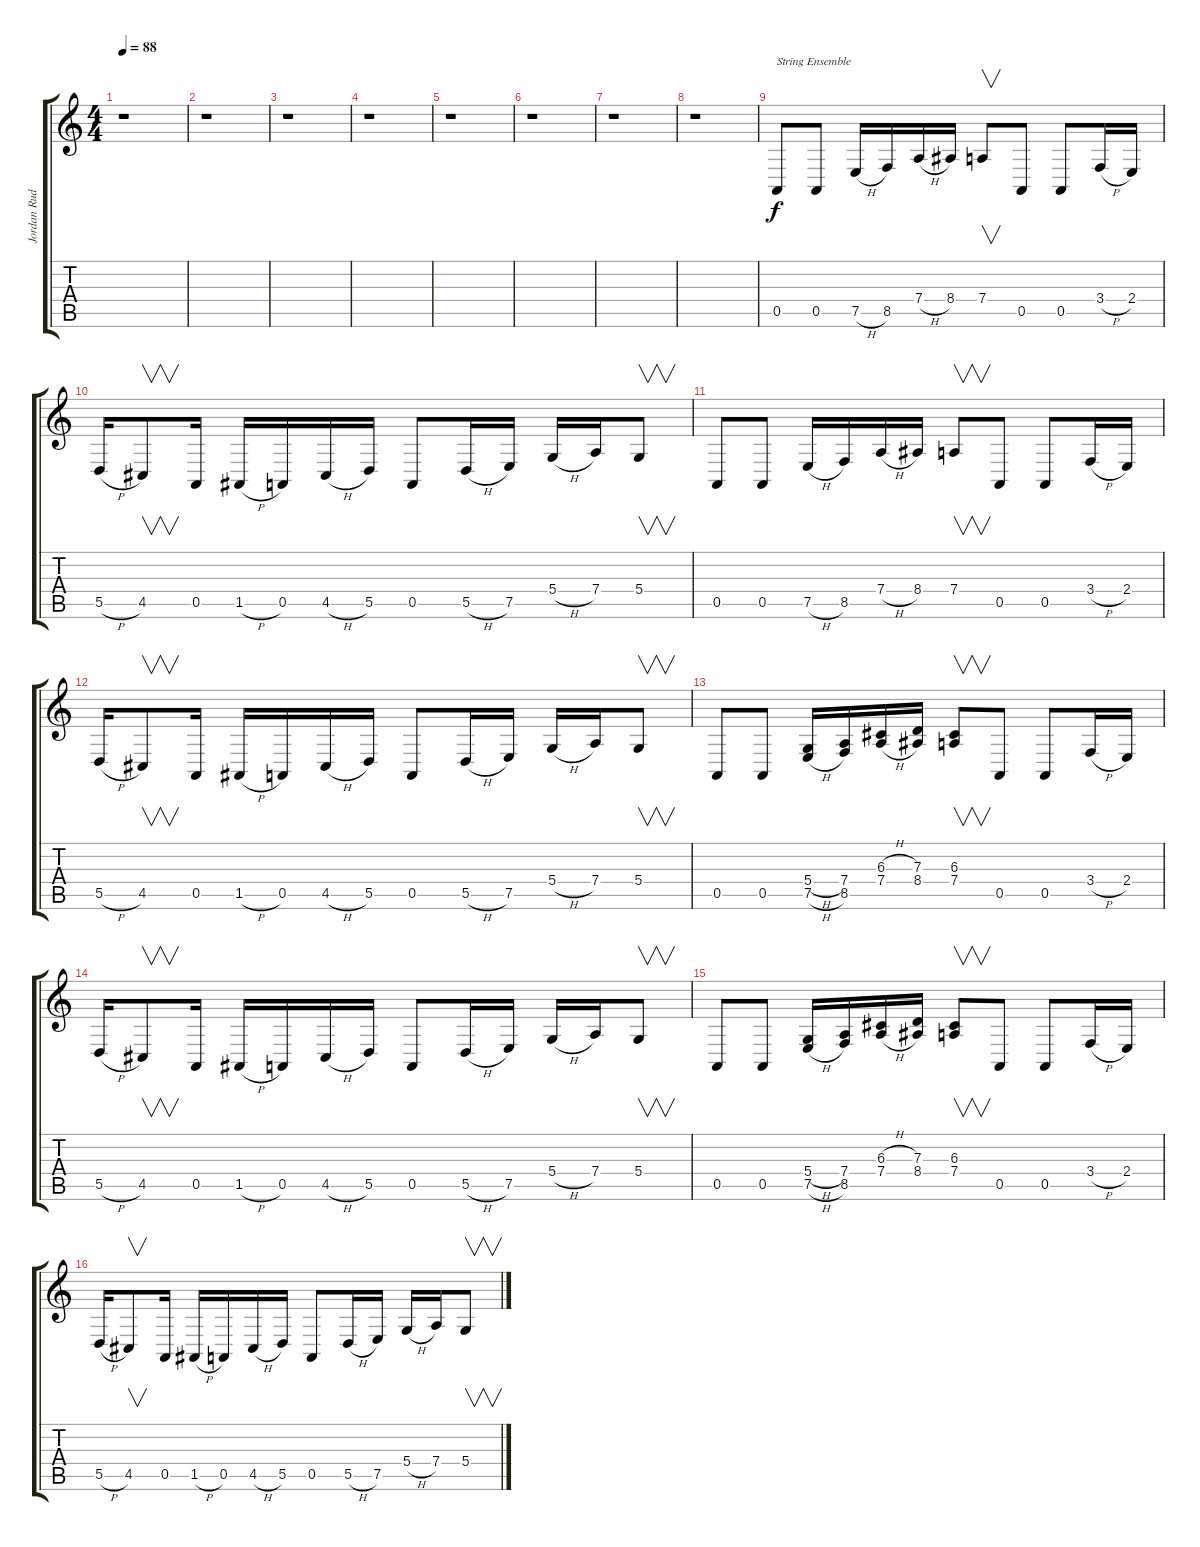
\track ("Jordan Rudess - Keyboard" "Jordan Rud") {instrument sitar}
\staff {score tabs}
\tuning (E4 B3 G3 D3 A2 E2) {hide}
\ts (4 4)
\tempo 88
\clef g2
\ks c
r.1{dy mp} |
r.1 |
r.1 |
r.1 |
r.1 |
r.1 |
r.1 |
r.1 |
0.5.8{txt "String Ensemble" dy f instrument stringensemble1} 0.5.8 7.5{h}.16 8.5.16 7.4{h}.16 8.4.16 7.4.8{v} 0.5.8 0.5.8 3.4{h}.16 2.4.16 |
5.5{h}.16 4.5.8{v} 0.5.16 1.5{h}.16 0.5.16 4.5{h}.16 5.5.16 0.5.8 5.5{h}.16 7.5.16 5.4{h}.16 7.4.16 5.4.8{v} |
0.5.8 0.5.8 7.5{h}.16 8.5.16 7.4{h}.16 8.4.16 7.4.8{v} 0.5.8 0.5.8 3.4{h}.16 2.4.16 |
5.5{h}.16 4.5.8{v} 0.5.16 1.5{h}.16 0.5.16 4.5{h}.16 5.5.16 0.5.8 5.5{h}.16 7.5.16 5.4{h}.16 7.4.16 5.4.8{v} |
0.5.8 0.5.8 (5.4{h} 7.5{h}).16 (7.4 8.5).16 (6.3{h} 7.4{h}).16 (7.3 8.4).16 (6.3 7.4).8{v} 0.5.8 0.5.8 3.4{h}.16 2.4.16 |
5.5{h}.16 4.5.8{v} 0.5.16 1.5{h}.16 0.5.16 4.5{h}.16 5.5.16 0.5.8 5.5{h}.16 7.5.16 5.4{h}.16 7.4.16 5.4.8{v} |
0.5.8 0.5.8 (5.4{h} 7.5{h}).16 (7.4 8.5).16 (6.3{h} 7.4{h}).16 (7.3 8.4).16 (6.3 7.4).8{v} 0.5.8 0.5.8 3.4{h}.16 2.4.16 |
5.5{h}.16 4.5.8{v} 0.5.16 1.5{h}.16 0.5.16 4.5{h}.16 5.5.16 0.5.8 5.5{h}.16 7.5.16 5.4{h}.16 7.4.16 5.4.8{v}
